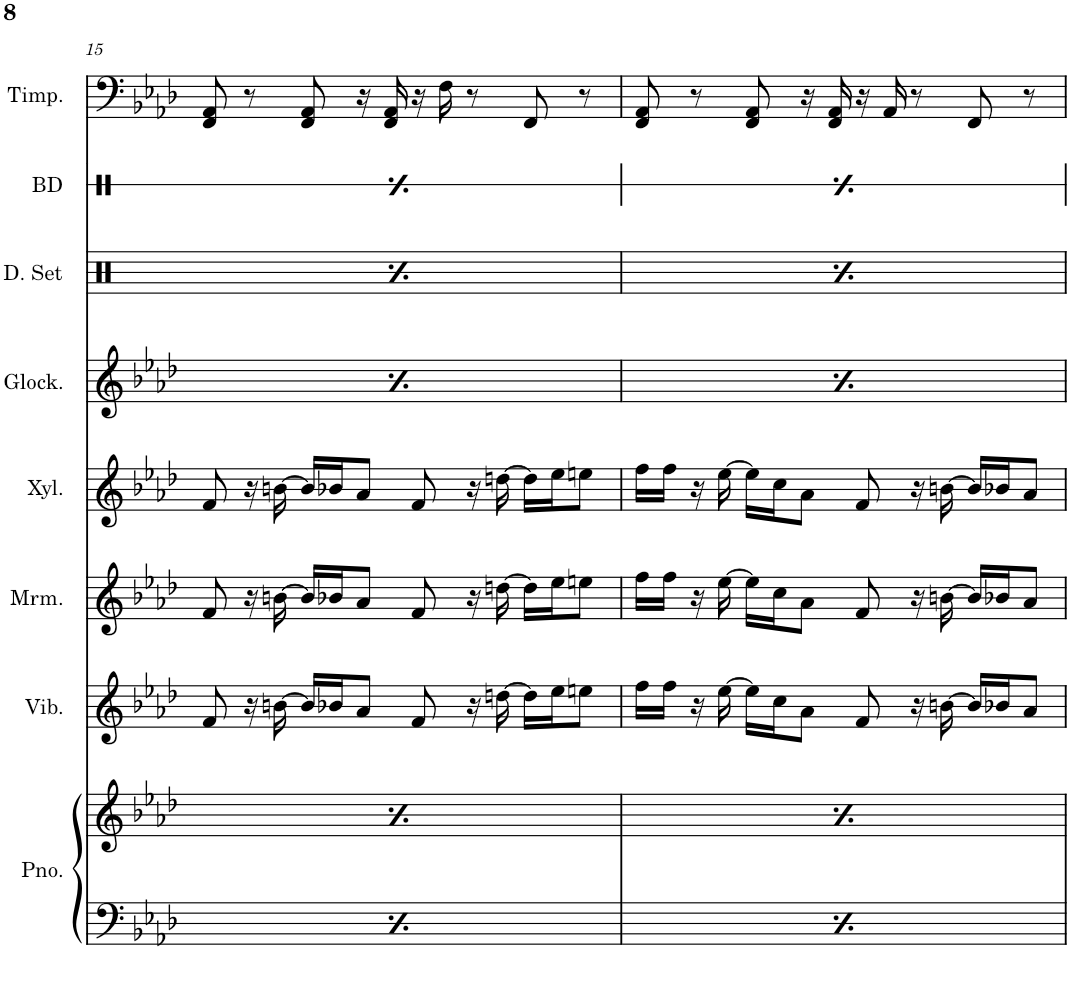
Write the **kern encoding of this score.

**kern	**kern	**dynam	**kern	**kern	**kern	**kern	**dynam	**kern	**dynam	**kern	**dynam	**kern
*part8	*part8	*part8	*part7	*part6	*part5	*part4	*part4	*part3	*part3	*part2	*part2	*part1
*staff9	*staff8	*staff8/9	*staff7	*staff6	*staff5	*staff4	*staff4	*staff3	*staff3	*staff2	*staff2	*staff1
*I"Piano	*	*	*I"Vibraphone	*I"Marimba	*I"Xylophone	*I"Glockenspiel	*	*I"Drumset	*	*I"Bass Drum	*	*I"Timpani
*I'Pno.	*	*	*I'Vib.	*I'Mrm.	*I'Xyl.	*I'Glock.	*	*I'D. Set	*	*I'BD	*	*I'Timp.
!!LO:PB:g=z
*clefF4	*clefG2	*	*clefG2	*clefG2	*clefG2	*clefG2	*	*clefX	*	*clefX	*	*clefF4
*	*	*	*	*	*Trd-7c-12	*Trd-14c-24	*	*	*	*	*	*
*k[b-e-a-d-]	*k[b-e-a-d-]	*	*k[b-e-a-d-]	*k[b-e-a-d-]	*k[b-e-a-d-]	*k[b-e-a-d-]	*	*k[]	*	*k[]	*	*k[b-e-a-d-]
*M4/4	*M4/4	*	*M4/4	*M4/4	*M4/4	*M4/4	*	*M4/4	*	*M4/4	*	*M4/4
=15	=15	=15	=15	=15	=15	=15	=15	=15	=15	=15	=15	=15
!	!	!LO:DY:b	!	!	!	!	!LO:DY:b	!	!	!	!LO:DY:b	!
8.FF/L	8f/ 8a-/ 8b-/	mf	8f/	8f/	8f/	8f/ 8b-/	mf	8r	.	8Re/L	f	8FF/ 8AA-/
.	.	.	.	.	.	.	.	8qRa/	.	.	.	.
!	!	!	!	!	!	!	!	!	!LO:DY:b	!	!	!
.	8r	.	16r	16r	16r	8r	.	8Ra/L	f	8Re/	.	8r
16EE-/Jk	.	.	[16bn\	[16bn\	[16bn\	.	.	.	.	.	.	.
.	.	.	.	.	.	.	.	8qRa/	.	.	.	.
8.FF/L	8f/ 8a-/ 8b-/	.	16b/LL]	16b/LL]	16b/LL]	8f/ 8b-/	.	8Ra/J	.	8Re/	.	8FF/ 8AA-/
.	.	.	16b-X/J	16b-X/J	16b-X/J	.	.	.	.	.	.	.
.	16r	.	8a-/J	8a-/J	8a-/J	16r	.	8r	.	8Re/J	.	16r
16EE-/Jk	16f/ 16a-/ 16b-/	.	.	.	.	16f/ 16b-/	.	.	.	.	.	16FF/ 16AA-/
8.FF/L	16r	.	8f/	8f/	8f/	16r	.	16Ra/	.	16Re\	.	16r
.	16f/ 16a-/ 16b-/	.	.	.	.	16f/ 16b-/	.	16r	.	16r	.	16F\
.	8r	.	16r	16r	16r	8r	.	16r	.	16r	.	8r
16EE-/Jk	.	.	[16ddn\	[16ddn\	[16ddn\	.	.	16Ra/	.	16Re\	.	.
8FF/L	4f/ 4a-/ 4b-/	.	16dd\LL]	16dd\LL]	16dd\LL]	8f/ 8b-/	.	8r	.	8r	.	8FF/
.	.	.	16ee-\J	16ee-\J	16ee-\J	.	.	.	.	.	.	.
8CC/J	.	.	8een\J	8een\J	8een\J	8r	.	8Ra/	.	8Re\	.	8r
=16	=16	=16	=16	=16	=16	=16	=16	=16	=16	=16	=16	=16
!	!	!LO:DY:b	!	!	!	!	!LO:DY:b	!	!	!	!LO:DY:b	!
8.FF/L	8f/ 8a-/ 8b-/	mf	16ff\LL	16ff\LL	16ff\LL	8f/ 8b-/	mf	8r	.	8Re/L	f	8FF/ 8AA-/
.	.	.	16ff\JJ	16ff\JJ	16ff\JJ	.	.	.	.	.	.	.
.	.	.	.	.	.	.	.	8qRa/	.	.	.	.
!	!	!	!	!	!	!	!	!	!LO:DY:b	!	!	!
.	8r	.	16r	16r	16r	8r	.	8Ra/L	f	8Re/	.	8r
16EE-/Jk	.	.	[16ee-\	[16ee-\	[16ee-\	.	.	.	.	.	.	.
.	.	.	.	.	.	.	.	8qRa/	.	.	.	.
8.FF/L	8f/ 8a-/ 8b-/	.	16ee-\LL]	16ee-\LL]	16ee-\LL]	8f/ 8b-/	.	8Ra/J	.	8Re/	.	8FF/ 8AA-/
.	.	.	16cc\J	16cc\J	16cc\J	.	.	.	.	.	.	.
.	16r	.	8a-\J	8a-\J	8a-\J	16r	.	8r	.	8Re/J	.	16r
16EE-/Jk	16f/ 16a-/ 16b-/	.	.	.	.	16f/ 16b-/	.	.	.	.	.	16FF/ 16AA-/
8.FF/L	16r	.	8f/	8f/	8f/	16r	.	16Ra/	.	16Re\	.	16r
.	16f/ 16a-/ 16b-/	.	.	.	.	16f/ 16b-/	.	16r	.	16r	.	16AA-/
.	8r	.	16r	16r	16r	8r	.	16r	.	16r	.	8r
16EE-/Jk	.	.	[16bn\	[16bn\	[16bn\	.	.	16Ra/	.	16Re\	.	.
8FF/L	4f/ 4a-/ 4b-/	.	16b/LL]	16b/LL]	16b/LL]	8f/ 8b-/	.	8r	.	8r	.	8FF/
.	.	.	16b-X/J	16b-X/J	16b-X/J	.	.	.	.	.	.	.
8CC/J	.	.	8a-/J	8a-/J	8a-/J	8r	.	8Ra/	.	8Re\	.	8r
=	=	=	=	=	=	=	=	=	=	=	=	=
*-	*-	*-	*-	*-	*-	*-	*-	*-	*-	*-	*-	*-
